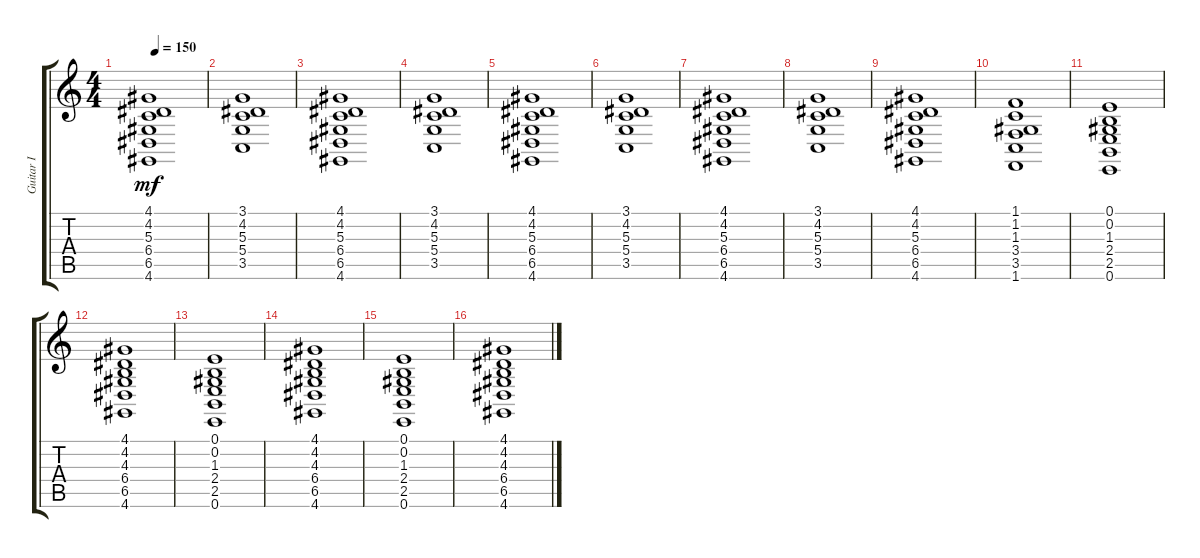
\track ("Guitar I" "Guitar I") {instrument acousticgrandpiano}
\staff {score tabs}
\tuning (E4 B3 G3 D3 A2 E2) {hide}
\ts (4 4)
\tempo 150
\clef g2
\ks c
(4.1 4.2 5.3 6.4 6.5 4.6).1{dy mf} |
(3.1 4.2 5.3 5.4 3.5).1 |
(4.1 4.2 5.3 6.4 6.5 4.6).1 |
(3.1 4.2 5.3 5.4 3.5).1 |
(4.1 4.2 5.3 6.4 6.5 4.6).1 |
(3.1 4.2 5.3 5.4 3.5).1 |
(4.1 4.2 5.3 6.4 6.5 4.6).1 |
(3.1 4.2 5.3 5.4 3.5).1 |
(4.1 4.2 5.3 6.4 6.5 4.6).1 |
(1.1 1.2 1.3 3.4 3.5 1.6).1 |
(0.1 0.2 1.3 2.4 2.5 0.6).1 |
(4.1 4.2 4.3 6.4 6.5 4.6).1 |
(0.1 0.2 1.3 2.4 2.5 0.6).1 |
(4.1 4.2 4.3 6.4 6.5 4.6).1 |
(0.1 0.2 1.3 2.4 2.5 0.6).1 |
(4.1 4.2 4.3 6.4 6.5 4.6).1
